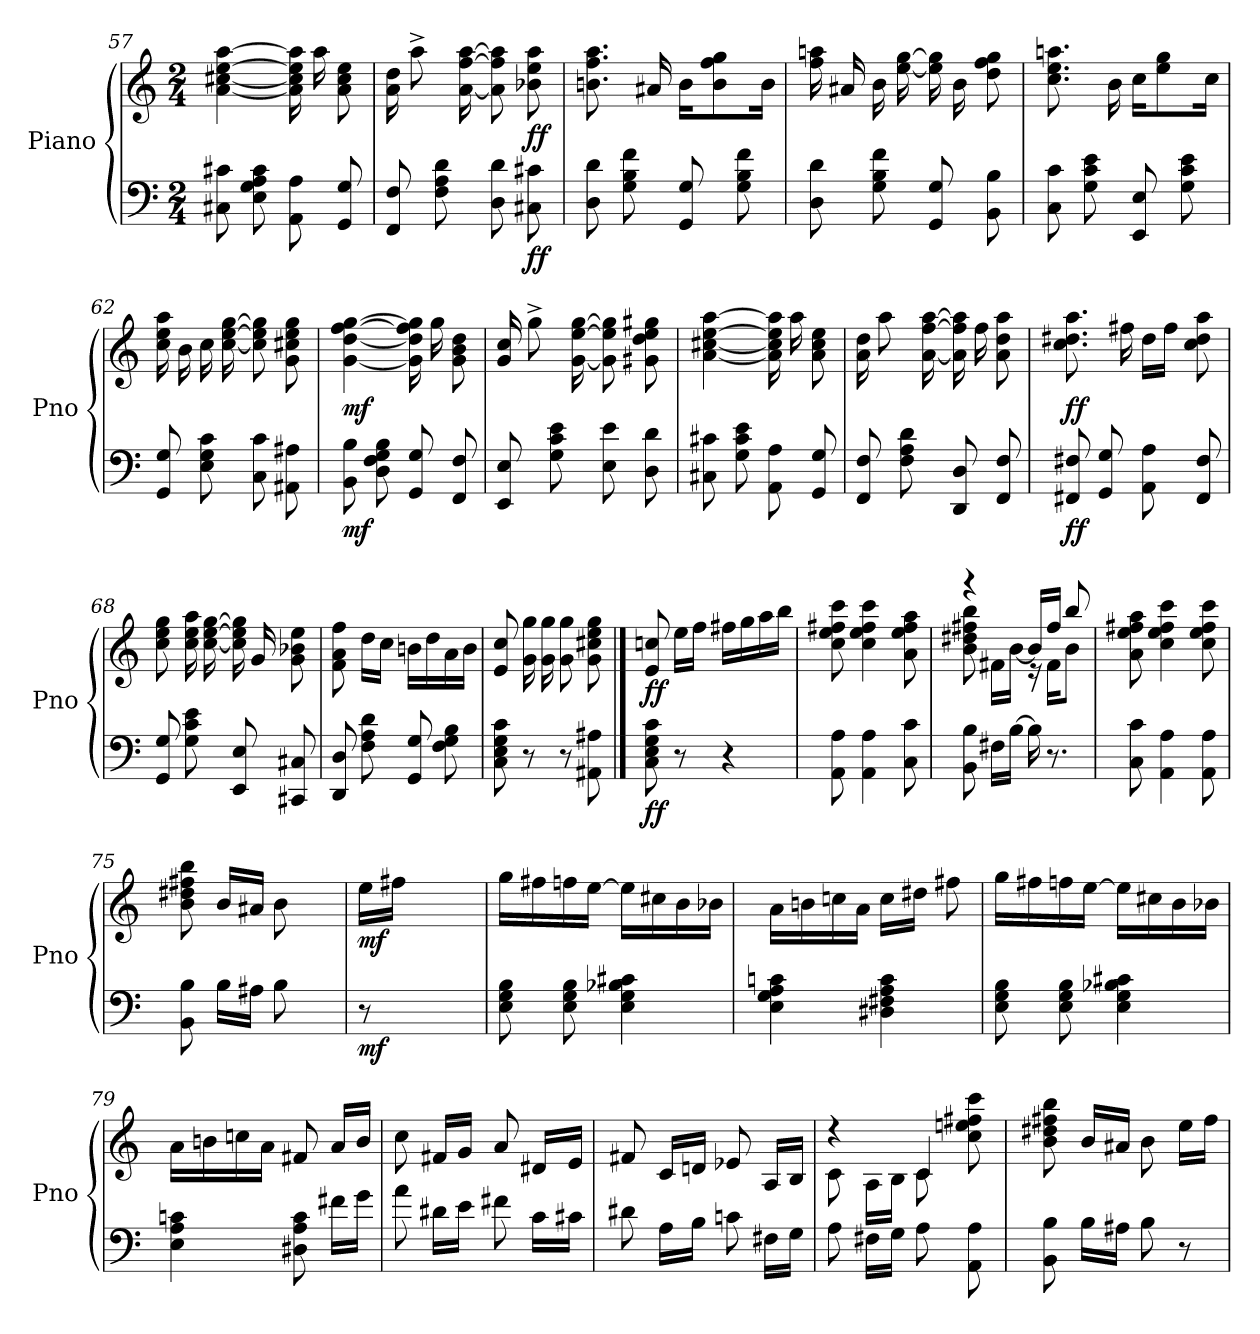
**kern	**dynam	**kern	**dynam
*part2	*part2	*part1	*part1
*staff2	*staff2	*staff1	*staff1
*I"Piano	*	*I"Piano	*
*I'Pno	*	*I'Pno	*
*clefF4	*	*clefG2	*
*k[]	*	*k[]	*
*M2/4	*	*M2/4	*
=57	=57	=57	=57
8C#X\ 8c#X\	.	[4a\ [4cc#X\ [4ee\ [4aa\	.
8E\ 8G\ 8A\ 8c#\	.	.	.
8AA\ 8A\	.	16a\] 16cc#\] 16ee\] 16aa\]	.
.	.	16aa\	.
8GG/ 8G/	.	8a\ 8cc#\ 8ee\	.
=58	=58	=58	=58
8FF/ 8F/	.	16a\ 16dd\	.
.	.	8aa^\	.
8F\ 8A\ 8d\	.	.	.
.	.	[16a\ [16ff\ [16aa\	.
8D\ 8d\	.	8a\] 8ff\] 8aa\]	.
!	!LO:DY:b	!	!LO:DY:b
8C#X\ 8c#X\	ff	8b-X\ 8ee\ 8aa\	ff
!!LO:PB:g=z
=59	=59	=59	=59
8D\ 8d\	.	8.bn\ 8.ff\ 8.aa\	.
8G\ 8B\ 8f\	.	.	.
.	.	16a#X/	.
8GG/ 8G/	.	16b\KL	.
.	.	8b\ 8ff\ 8gg\	.
8G\ 8B\ 8f\	.	.	.
.	.	16b\Jk	.
=60	=60	=60	=60
8D\ 8d\	.	16ff\ 16aan\	.
.	.	16a#X/	.
8G\ 8B\ 8f\	.	16b\	.
.	.	[16ee\ [16gg\	.
8GG/ 8G/	.	16ee\] 16gg\]	.
.	.	16b\	.
8BB\ 8B\	.	8dd\ 8ff\ 8gg\	.
=61	=61	=61	=61
8C\ 8c\	.	8.cc\ 8.ee\ 8.aan\	.
8G\ 8c\ 8e\	.	.	.
.	.	16b\	.
8EE/ 8E/	.	16cc\KL	.
.	.	8ee\ 8gg\	.
8G\ 8c\ 8e\	.	.	.
.	.	16cc\Jk	.
=62	=62	=62	=62
8GG/ 8G/	.	16cc\ 16ee\ 16aa\	.
.	.	16b\	.
8E\ 8G\ 8c\	.	16cc\	.
.	.	[16cc\ [16ee\ [16gg\	.
8C\ 8c\	.	8cc\] 8ee\] 8gg\]	.
8AA#X\ 8A#X\	.	8g\ 8cc#X\ 8ee\ 8gg\	.
=63	=63	=63	=63
!	!LO:DY:b	!	!LO:DY:b
8BB\ 8B\	mf	[4g\ [4dd\ [4ff\ [4gg\	mf
8D\ 8F\ 8G\ 8B\	.	.	.
8GG/ 8G/	.	16g\] 16dd\] 16ff\] 16gg\]	.
.	.	16gg\	.
8FF/ 8F/	.	8g\ 8b\ 8dd\	.
=64	=64	=64	=64
8EE/ 8E/	.	16g/ 16cc/	.
.	.	8gg^\	.
8G\ 8c\ 8e\	.	.	.
.	.	[16g\ [16ee\ [16gg\	.
8E\ 8e\	.	8g\] 8ee\] 8gg\]	.
8D\ 8d\	.	8g#X\ 8dd\ 8ee\ 8gg#X\	.
!!LO:LB:g=z
=65	=65	=65	=65
8C#X\ 8c#X\	.	[4a\ [4cc#X\ [4ee\ [4aa\	.
8G\ 8c#\ 8e\	.	.	.
8AA\ 8A\	.	16a\] 16cc#\] 16ee\] 16aa\]	.
.	.	16aa\	.
8GG/ 8G/	.	8a\ 8cc#\ 8ee\	.
=66	=66	=66	=66
8FF/ 8F/	.	16a\ 16dd\	.
.	.	8aa\	.
8F\ 8A\ 8d\	.	.	.
.	.	[16a\ [16ff\ [16aa\	.
8DD/ 8D/	.	16a\] 16ff\] 16aa\]	.
.	.	16ff\	.
8FF/ 8F/	.	8a\ 8dd\ 8aa\	.
=67	=67	=67	=67
!	!LO:DY:b	!	!LO:DY:b
8FF#X/ 8F#X/	ff	8.cc\ 8.dd#X\ 8.aa\	ff
8GG/ 8G/	.	.	.
.	.	16ff#X\	.
8AA\ 8A\	.	16dd#\LL	.
.	.	16ff#\JJ	.
8FF#/ 8F#/	.	8cc\ 8dd#\ 8aa\	.
=68	=68	=68	=68
8GG/ 8G/	.	8cc\ 8ee\ 8gg\	.
8G\ 8c\ 8e\	.	16cc\ 16ee\ 16aa\	.
.	.	[16cc\ [16ee\ [16gg\	.
8EE/ 8E/	.	16cc\] 16ee\] 16gg\]	.
.	.	16g/	.
8CC#X/ 8C#X/	.	8g\ 8b-X\ 8ee\	.
=69	=69	=69	=69
8DD/ 8D/	.	8f\ 8a\ 8ff\	.
8F\ 8A\ 8d\	.	16dd\LL	.
.	.	16cc\JJ	.
8GG/ 8G/	.	16bn\LL	.
.	.	16dd\	.
8F\ 8G\ 8B\	.	16a\	.
.	.	16b\JJ	.
!!LO:LB:g=z
=70	=70	=70	=70
8C\ 8E\ 8G\ 8c\	.	8e/ 8cc/	.
8r	.	16g\ 16gg\	.
.	.	16g\ 16gg\	.
8r	.	8g\ 8gg\	.
8AA#X\ 8A#X\	.	8g\ 8cc#X\ 8ee\ 8gg\	.
==71	==71	==71	==71
!	!LO:DY:b	!	!LO:DY:b
8C\ 8E\ 8G\ 8c\	ff	8e/ 8ccn/	ff
8r	.	16ee\LL	.
.	.	16ff\JJ	.
4r	.	16ff#X\LL	.
.	.	16gg\	.
.	.	16aa\	.
.	.	16bb\JJ	.
=72	=72	=72	=72
8AA\ 8A\	.	8cc\ 8ee\ 8ff#X\ 8ccc\	.
4AA\ 4A\	.	4cc\ 4ee\ 4ff#\ 4ccc\	.
8C\ 8c\	.	8a\ 8ee\ 8ff#\ 8aa\	.
=73	=73	=73	=73
*	*	*^	*
8BB\ 8B\	.	4r	8b\ 8dd#X\ 8ff#X\ 8bb\	.
16F#X\LL	.	.	16f#X\LL	.
[16B\JJ	.	.	[16b\JJ	.
16B\]	.	16b/LL]	16r	.
8.r	.	16ff#/JJ	16f#\KL	.
.	.	8bb/	8b\J	.
*	*	*v	*v	*
=74	=74	=74	=74
8C\ 8c\	.	8a\ 8ee\ 8ff#X\ 8aa\	.
4AA\ 4A\	.	4cc\ 4ee\ 4ff#\ 4ccc\	.
8AA\ 8A\	.	8cc\ 8ee\ 8ff#\ 8ccc\	.
=75	=75	=75	=75
8BB\ 8B\	.	8b\ 8dd#X\ 8ff#X\ 8bb\	.
16B\LL	.	16b/LL	.
16A#X\JJ	.	16a#X/JJ	.
8B\	.	8b\	.
8ryy	.	8ryy	.
!!LO:LB:g=z
=	=	=	=
!	!LO:DY:b	!	!LO:DY:b
8r	mf	16ee\LL	mf
.	.	16ff#X\JJ	.
4.ryy	.	4.ryy	.
=76	=76	=76	=76
8E\ 8G\ 8B\	.	16gg\LL	.
.	.	16ff#X\	.
8E\ 8G\ 8B\	.	16ffn\	.
.	.	[16ee\JJ	.
4E\ 4G\ 4B-X\ 4c#X\	.	16ee\LL]	.
.	.	16cc#X\	.
.	.	16b\	.
.	.	16b-X\JJ	.
=77	=77	=77	=77
4E\ 4G\ 4A\ 4cn\	.	16a\LL	.
.	.	16bn\	.
.	.	16ccn\	.
.	.	16a\JJ	.
4D#X\ 4F#X\ 4A\ 4c\	.	16cc\LL	.
.	.	16dd#X\JJ	.
.	.	8ff#X\	.
=78	=78	=78	=78
8E\ 8G\ 8B\	.	16gg\LL	.
.	.	16ff#X\	.
8E\ 8G\ 8B\	.	16ffn\	.
.	.	[16ee\JJ	.
4E\ 4G\ 4B-X\ 4c#X\	.	16ee\LL]	.
.	.	16cc#X\	.
.	.	16b\	.
.	.	16b-X\JJ	.
!!LO:LB:g=z
=79	=79	=79	=79
4E\ 4A\ 4cn\	.	16a\LL	.
.	.	16bn\	.
.	.	16ccn\	.
.	.	16a\JJ	.
8D#X\ 8A\ 8c\	.	8f#X/	.
16f#X\LL	.	16a/LL	.
16g\JJ	.	16b/JJ	.
=80	=80	=80	=80
8a\	.	8cc\	.
16d#X\LL	.	16f#X/LL	.
16e\JJ	.	16g/JJ	.
8f#X\	.	8a/	.
16c\LL	.	16d#X/LL	.
16c#X\JJ	.	16e/JJ	.
=81	=81	=81	=81
8d#X\	.	8f#X/	.
16A\LL	.	16c/LL	.
16B\JJ	.	16dn/JJ	.
8cn\	.	8e-X/	.
16F#X\LL	.	16A/LL	.
16G\JJ	.	16B/JJ	.
=82	=82	=82	=82
*	*	*^	*
8A\	.	4r	8c\	.
16F#X\LL	.	.	16A\LL	.
16G\JJ	.	.	16B\JJ	.
8A\	.	4c/	8c\	.
8AA\ 8A\	.	.	8cc\ 8een\ 8ff#X\ 8ccc\	.
*	*	*v	*v	*
=83	=83	=83	=83
8BB\ 8B\	.	8b\ 8dd#X\ 8ff#X\ 8bb\	.
16B\LL	.	16b/LL	.
16A#X\JJ	.	16a#X/JJ	.
8B\	.	8b\	.
8r	.	16ee\LL	.
.	.	16ff#\JJ	.
=	=	=	=
*-	*-	*-	*-
